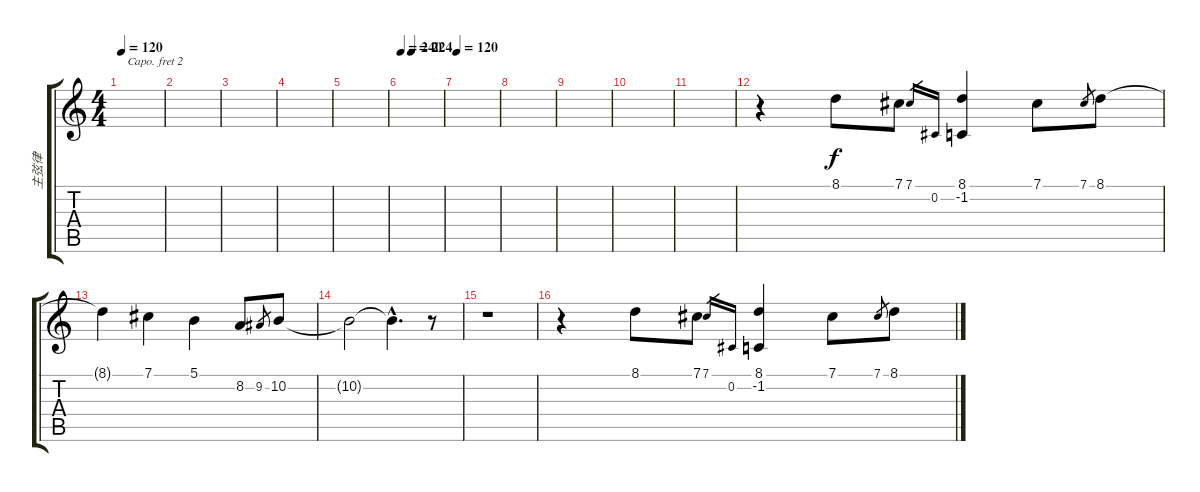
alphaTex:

\track ("主弦律" "主弦律") {instrument harmonica}
\staff {score tabs}
\capo 2
\tuning (E4 B3 G3 D3 A2 E2) {hide}
\ts (4 4)
\tempo 120
\clef g2
\ks c
|
|
|
|
|
\tempo 240
\tempo (224 0.25)
|
\tempo 120
|
|
|
|
|
r.4 8.1.8 7.1.8 7.1.16{gr} 0.2.16{gr} (8.1 -1.2).4 7.1.8 7.1.8{gr} 8.1.8 |
8.1{t}.4 7.1.4 5.1.4 8.2.8 9.2.8{gr} 10.2.8 |
10.2{t}.2 10.2{hac t}.4{d} r.8 |
r.1 |
r.4 8.1.8 7.1.8 7.1.16{gr} 0.2.16{gr} (8.1 -1.2).4 7.1.8 7.1.8{gr} 8.1.8
